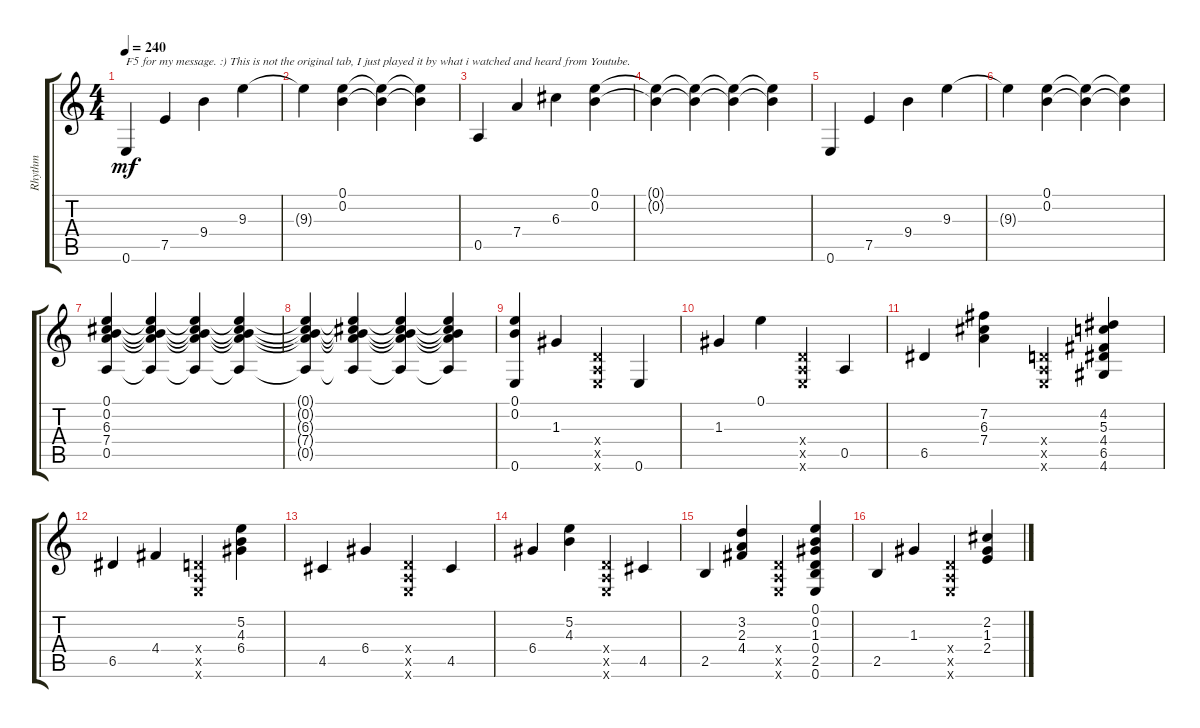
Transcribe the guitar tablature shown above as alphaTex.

\track ("Rhythm" "Rhythm") {instrument acousticguitarsteel}
\staff {score tabs}
\tuning (E4 B3 G3 D3 A2 E2) {hide}
\ts (4 4)
\tempo 240
\clef g2
\ks c
0.6.4{txt "F5 for my message. :) This is not the original tab, I just played it by what i watched and heard from Youtube." dy mf instrument acousticguitarsteel} 7.5.4 9.4.4 9.3.4 |
9.3{t}.4 (0.1 0.2).4 (0.1{t} 0.2{t}).4 (0.1{t} 0.2{t}).4 |
0.5.4 7.4.4 6.3.4 (0.1 0.2).4 |
(0.1{t} 0.2{t}).4 (0.1{t} 0.2{t}).4 (0.1{t} 0.2{t}).4 (0.1{t} 0.2{t}).4 |
0.6.4 7.5.4 9.4.4 9.3.4 |
9.3{t}.4 (0.1 0.2).4 (0.1{t} 0.2{t}).4 (0.1{t} 0.2{t}).4 |
(0.1 0.2 6.3 7.4 0.5).4 (0.1{t} 0.2{t} 6.3{t} 7.4{t} 0.5{t}).4 (0.1{t} 0.2{t} 6.3{t} 7.4{t} 0.5{t}).4 (0.1{t} 0.2{t} 6.3{t} 7.4{t} 0.5{t}).4 |
(0.1{t} 0.2{t} 6.3{t} 7.4{t} 0.5{t}).4 (0.1{t} 0.2{t} 6.3{t} 7.4{t} 0.5{t}).4 (0.1{t} 0.2{t} 6.3{t} 7.4{t} 0.5{t}).4 (0.1{t} 0.2{t} 6.3{t} 7.4{t} 0.5{t}).4 |
(0.1 0.2 0.6).4 1.3.4 (0.4{x} 0.5{x} 0.6{x}).4 0.6.4 |
1.3.4 0.1.4 (0.4{x} 0.5{x} 0.6{x}).4 0.5.4 |
6.5.4 (7.2 6.3 7.4).4 (0.4{x} 0.5{x} 0.6{x}).4 (4.2 5.3 4.4 6.5 4.6).4 |
6.5.4 4.4.4 (0.4{x} 0.5{x} 0.6{x}).4 (5.2 4.3 6.4).4 |
4.5.4 6.4.4 (0.4{x} 0.5{x} 0.6{x}).4 4.5.4 |
6.4.4 (5.2 4.3).4 (0.4{x} 0.5{x} 0.6{x}).4 4.5.4 |
2.5.4 (3.2 2.3 4.4).4 (0.4{x} 0.5{x} 0.6{x}).4 (0.1 0.2 1.3 0.4 2.5 0.6).4 |
2.5.4 1.3.4 (0.4{x} 0.5{x} 0.6{x}).4 (2.2 1.3 2.4).4
